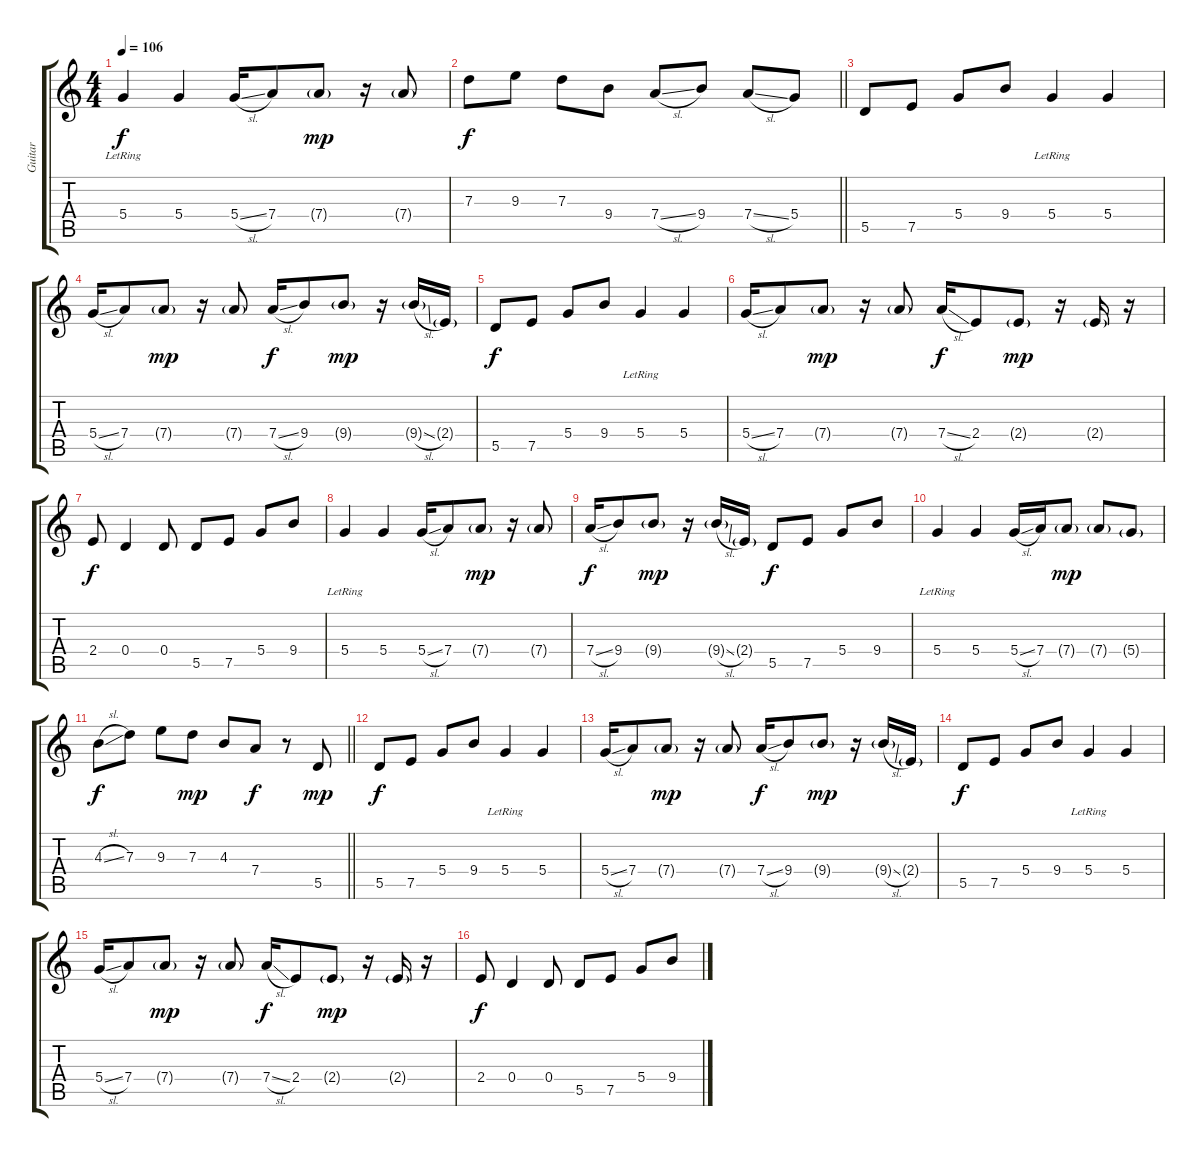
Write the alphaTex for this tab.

\track ("Guitar" "Guitar") {instrument acousticguitarsteel}
\staff {score tabs}
\tuning (E4 B3 G3 D3 A2 E2) {hide}
\ts (4 4)
\tempo 106
\clef g2
\ks c
5.4{lr}.4{dy f} 5.4.4 5.4{sl}.16 7.4.8 7.4{g}.8{dy mp} r.16 7.4{g}.8 |
\barLineRight lightlight
7.3.8{dy f} 9.3.8 7.3.8 9.4.8 7.4{sl}.8 9.4.8 7.4{sl}.8 5.4.8 |
5.5.8 7.5.8 5.4.8 9.4.8 5.4{lr}.4 5.4.4 |
5.4{sl}.16 7.4.8 7.4{g}.8{dy mp} r.16 7.4{g}.8 7.4{sl}.16{dy f} 9.4.8 9.4{g}.8{dy mp} r.16 9.4{sl g}.16 2.4{g}.16 |
5.5.8{dy f} 7.5.8 5.4.8 9.4.8 5.4{lr}.4 5.4.4 |
5.4{sl}.16 7.4.8 7.4{g}.8{dy mp} r.16 7.4{g}.8 7.4{sl}.16{dy f} 2.4.8 2.4{g}.8{dy mp} r.16 2.4{g}.16 r.16 |
2.4.8{dy f} 0.4.4 0.4.8 5.5.8 7.5.8 5.4.8 9.4.8 |
5.4{lr}.4 5.4.4 5.4{sl}.16 7.4.8 7.4{g}.8{dy mp} r.16 7.4{g}.8 |
7.4{sl}.16{dy f} 9.4.8 9.4{g}.8{dy mp} r.16 9.4{sl g}.16 2.4{g}.16 5.5.8{dy f} 7.5.8 5.4.8 9.4.8 |
5.4{lr}.4 5.4.4 5.4{sl}.16 7.4.16 7.4{g}.8{dy mp} 7.4{g}.8 5.4{g}.8 |
\barLineRight lightlight
4.3{sl}.8{dy f} 7.3.8 9.3.8 7.3.8{dy mp} 4.3.8 7.4.8{dy f} r.8 5.5.8{dy mp} |
5.5.8{dy f} 7.5.8 5.4.8 9.4.8 5.4{lr}.4 5.4.4 |
5.4{sl}.16 7.4.8 7.4{g}.8{dy mp} r.16 7.4{g}.8 7.4{sl}.16{dy f} 9.4.8 9.4{g}.8{dy mp} r.16 9.4{sl g}.16 2.4{g}.16 |
5.5.8{dy f} 7.5.8 5.4.8 9.4.8 5.4{lr}.4 5.4.4 |
5.4{sl}.16 7.4.8 7.4{g}.8{dy mp} r.16 7.4{g}.8 7.4{sl}.16{dy f} 2.4.8 2.4{g}.8{dy mp} r.16 2.4{g}.16 r.16 |
2.4.8{dy f} 0.4.4 0.4.8 5.5.8 7.5.8 5.4.8 9.4.8
